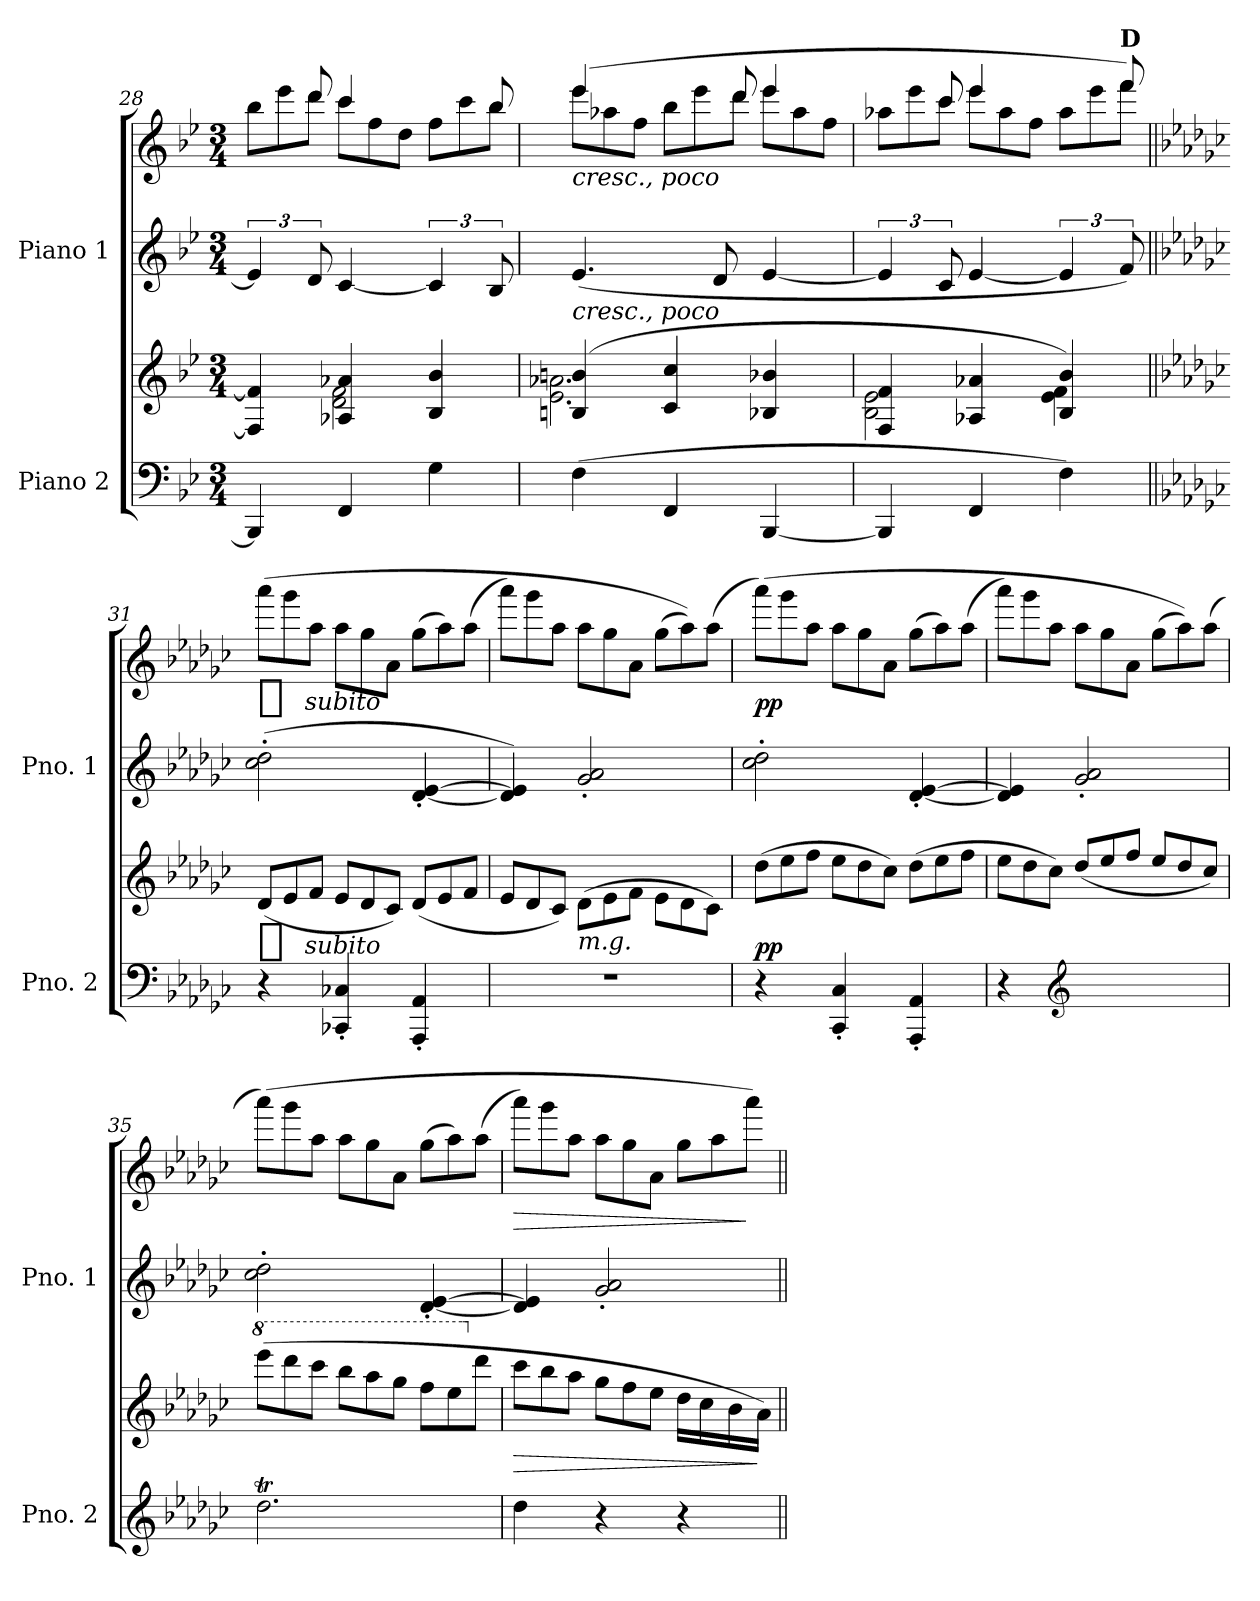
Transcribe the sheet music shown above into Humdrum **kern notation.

**kern	**kern	**dynam	**kern	**kern	**dynam
*part4	*part3	*part3	*part2	*part1	*part1
*staff4	*staff3	*staff3	*staff2	*staff1	*staff1
*I" Piano 2	*	*	*I" Piano 1	*	*
*I' Pno. 2	*	*	*I' Pno. 1	*	*
*clefF4	*clefG2	*	*clefG2	*clefG2	*
*k[b-e-]	*k[b-e-]	*	*k[b-e-]	*k[b-e-]	*
*B-:	*B-:	*	*B-:	*B-:	*
*M3/4	*M3/4	*	*M3/4	*M3/4	*
=28	=28	=28	=28	=28	=28
*	*^	*	*	*	*
*	*	*	*	*	*Xtuplet	*
*	*	*	*	*	*^	*
4BBB-]	4F]/ 4f]/	4ryy	.	6e-]	12ryy	12bb-L	.
.	.	.	.	.	12ryy	12eee-	.
.	.	.	.	12d	12ddd	12dddJ	.
4FF	4A-X 4a-X	2d 2f	.	[4c	4ccc	12cccL	.
.	.	.	.	.	.	12ff	.
.	.	.	.	.	.	12ddJ	.
4G	4B-/ 4b-/	.	.	6c]	12ryy	12ffL	.
.	.	.	.	.	12ryy	12ccc	.
.	.	.	.	12B-	12bb-	12bb-J	.
=29	=29	=29	=29	=29	=29	=29	=29
!	!	!	!	!	!LO:TX:b:i:t=cresc., poco	!	!
!	!LO:TX:a:i:t=cresc., poco	!	!	!	!	!	!
(4F	(4Bn/ 4bn/	2.e- 2.a-X	.	(4.e-	(4eee-	12eee-L	.
.	.	.	.	.	.	12aa-X	.
.	.	.	.	.	.	12ffJ	.
4FF	4c/ 4cc/	.	.	.	12ryy	12bb-L	.
.	.	.	.	.	12ryy	12eee-	.
.	.	.	.	8d	.	.	.
.	.	.	.	.	12ddd	12dddJ	.
[4BBB-	4B-X 4b-X	.	.	[4e-	4eee-	12eee-L	.
.	.	.	.	.	.	12aa-	.
.	.	.	.	.	.	12ffJ	.
=30	=30	=30	=30	=30	=30	=30	=30
4BBB-]	4F/ 4f/	2B- 2e-	.	6e-]	12ryy	12aa-XL	.
.	.	.	.	.	12ryy	12eee-	.
.	.	.	.	12c	12ccc	12cccJ	.
4FF	4A-X 4a-X	.	.	[4e-	4eee-	12eee-L	.
.	.	.	.	.	.	12aa-	.
.	.	.	.	.	.	12ffJ	.
4F)	4B-/ 4b-/)	4e- 4f	.	6e-]	12ryy	12aa-L	.
.	.	.	.	.	12ryy	12eee-	.
!	!	!	!	!	!LO:TX:a:B:t=D	!	!
.	.	.	.	12f)	12fff)	12fffJ	.
*	*v	*v	*	*	*v	*v	*
=31||	=31||	=31||	=31||	=31||	=31||
*k[b-e-a-d-g-c-]	*k[b-e-a-d-g-c-]	*	*k[b-e-a-d-g-c-]	*k[b-e-a-d-g-c-]	*
*G-:	*G-:	*	*G-:	*G-:	*
*	*Xtuplet	*	*	*	*
*	*	*	*	*^	*
!	!	!LO:DY:t=%s  subito	!	!	!	!LO:DY:t=%s  subito
*	*	*	*	*v	*v	*
4r	(12d-L	p	(2cc-' 2dd-'	(12aaa-L	p
.	12e-	.	.	12ggg-	.
.	12fJ	.	.	12aa-J	.
4CC-X' 4C-X'	12e-L	.	.	12aa-L	.
.	12d-	.	.	12gg-	.
.	12c-J)	.	.	12a-J	.
4AAA-' 4AA-'	(12d-L	.	[4d-' [4e-'	(12gg-L	.
.	12e-	.	.	12aa-)	.
.	12fJ	.	.	(12aa-J	.
=32	=32	=32	=32	=32	=32
4%3r	12e-L	.	4d-] 4e-])	12aaa-L)	.
.	12d-	.	.	12ggg-	.
.	12c-J)	.	.	12aa-J	.
!	!LO:TX:b:i:t=m.g.	!	!	!	!
.	(12d-\L	.	2g-' 2a-'	12aa-L	.
.	12e-\	.	.	12gg-	.
.	12f\J	.	.	12a-J	.
.	12e-\L	.	.	(12gg-L	.
.	12d-\	.	.	12aa-))	.
.	12c-\J)	.	.	(12aa-J	.
=33	=33	=33	=33	=33	=33
4r	(12dd-L	pp	2cc-' 2dd-'	(12aaa-L)	pp
.	12ee-	.	.	12ggg-	.
.	12ffJ	.	.	12aa-J	.
4CC-' 4C-'	12ee-L	.	.	12aa-L	.
.	12dd-	.	.	12gg-	.
.	12cc-J)	.	.	12a-J	.
4AAA-' 4AA-'	(12dd-L	.	[4d-' [4e-'	(12gg-L	.
.	12ee-	.	.	12aa-)	.
.	12ffJ	.	.	(12aa-J	.
=34	=34	=34	=34	=34	=34
4r	12ee-L	.	4d-] 4e-]	12aaa-L)	.
.	12dd-	.	.	12ggg-	.
.	12cc-J)	.	.	12aa-J	.
*clefG2	*	*	*	*	*
4ryy	(12dd-/L	.	2g-' 2a-'	12aa-L	.
.	12ee-/	.	.	12gg-	.
.	12ff/J	.	.	12a-J	.
4ryy	12ee-/L	.	.	(12gg-L	.
.	12dd-/	.	.	12aa-))	.
.	12cc-/J)	.	.	(12aa-J	.
=35	=35	=35	=35	=35	=35
*	*8va	*	*	*	*
2.dd-T	(12eeee-L	.	2cc-' 2dd-'	(12aaa-L)	.
.	12dddd-	.	.	12ggg-	.
.	12cccc-J	.	.	12aa-J	.
.	12bbb-L	.	.	12aa-L	.
.	12aaa-	.	.	12gg-	.
.	12ggg-J	.	.	12a-J	.
.	12fffL	.	[4d-' [4e-'	(12gg-L	.
.	12eee-	.	.	12aa-)	.
*	*X8va	*	*	*	*
.	12ddd-J	.	.	(12aa-J	.
=36	=36	=36	=36	=36	=36
4dd-	12ccc-L	>	4d-] 4e-]	12aaa-L)	>
.	12bb-	.	.	12ggg-	.
.	12aa-J	.	.	12aa-J	.
4r	12gg-L	.	2g-' 2a-'	12aa-L	.
.	12ff	.	.	12gg-	.
.	12ee-J	.	.	12a-J	.
4r	16dd-LL	.	.	12gg-L	.
.	16cc-	.	.	.	.
.	.	.	.	12aa-	.
.	16b-	.	.	.	.
.	.	.	.	12aaa-J)	]
.	16a-JJ)	]	.	.	.
=||	=||	=||	=||	=||	=||
*-	*-	*-	*-	*-	*-
